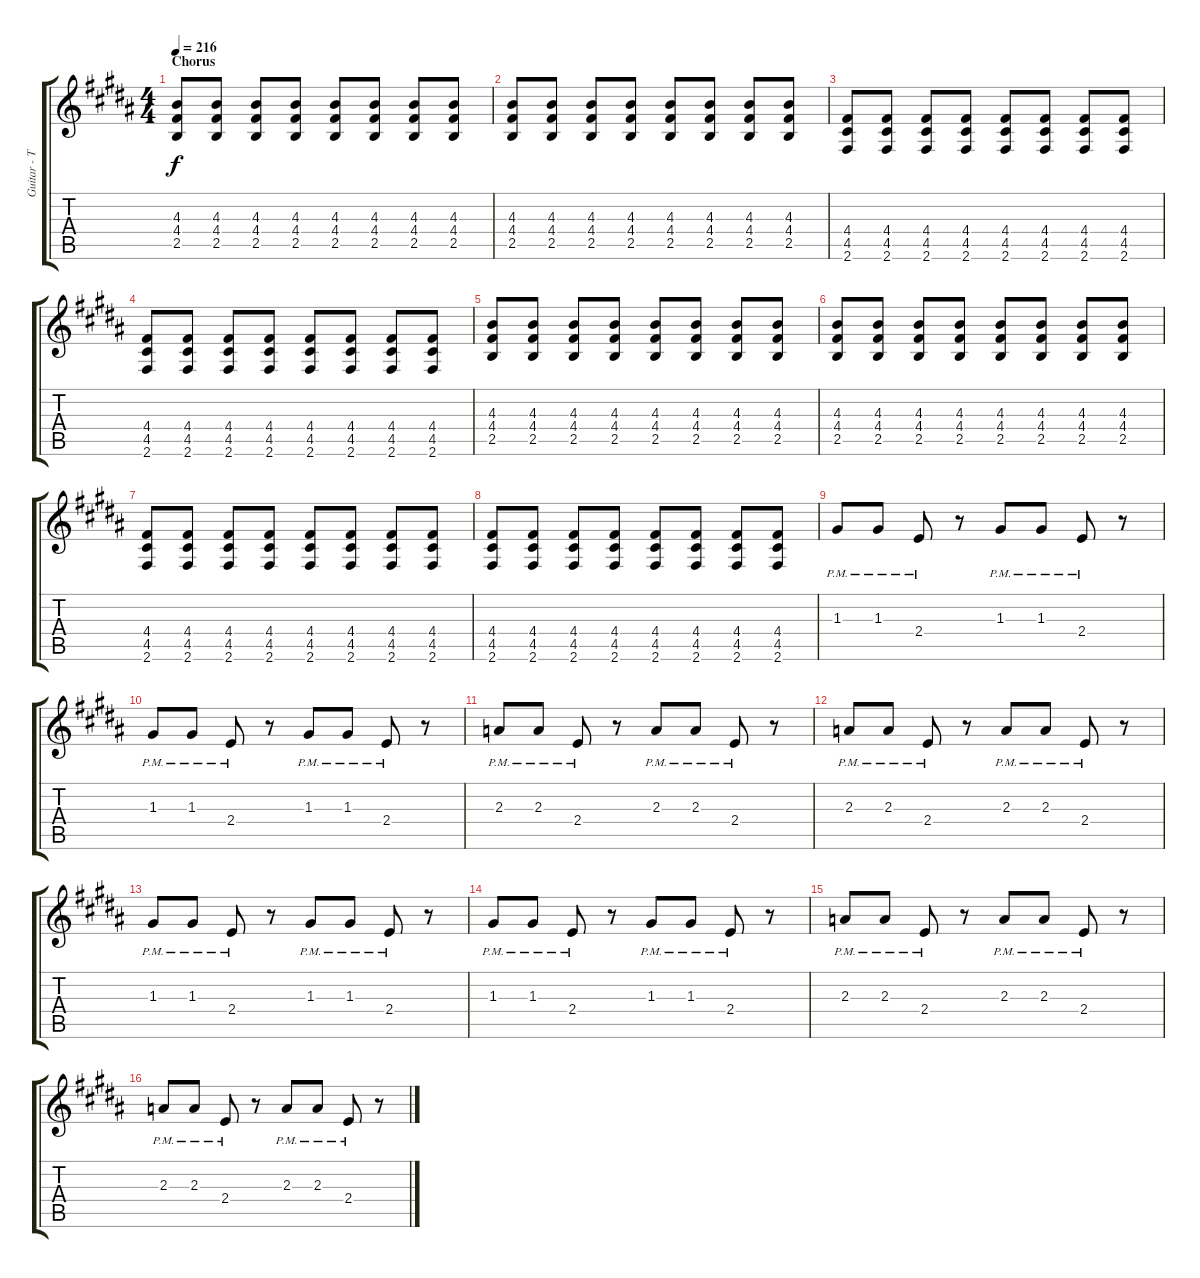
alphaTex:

\track ("Guitar - Tom DeLonge" "Guitar - T") {instrument overdrivenguitar}
\staff {score tabs}
\tuning (E4 B3 G3 D3 A2 E2) {hide}
\ts (4 4)
\section ("" "Chorus")
\tempo 216
\clef g2
\ks b
(4.3 4.4 2.5).8{dy f} (4.3 4.4 2.5).8 (4.3 4.4 2.5).8 (4.3 4.4 2.5).8 (4.3 4.4 2.5).8 (4.3 4.4 2.5).8 (4.3 4.4 2.5).8 (4.3 4.4 2.5).8 |
(4.3 4.4 2.5).8 (4.3 4.4 2.5).8 (4.3 4.4 2.5).8 (4.3 4.4 2.5).8 (4.3 4.4 2.5).8 (4.3 4.4 2.5).8 (4.3 4.4 2.5).8 (4.3 4.4 2.5).8 |
(4.4 4.5 2.6).8 (4.4 4.5 2.6).8 (4.4 4.5 2.6).8 (4.4 4.5 2.6).8 (4.4 4.5 2.6).8 (4.4 4.5 2.6).8 (4.4 4.5 2.6).8 (4.4 4.5 2.6).8 |
(4.4 4.5 2.6).8 (4.4 4.5 2.6).8 (4.4 4.5 2.6).8 (4.4 4.5 2.6).8 (4.4 4.5 2.6).8 (4.4 4.5 2.6).8 (4.4 4.5 2.6).8 (4.4 4.5 2.6).8 |
(4.3 4.4 2.5).8 (4.3 4.4 2.5).8 (4.3 4.4 2.5).8 (4.3 4.4 2.5).8 (4.3 4.4 2.5).8 (4.3 4.4 2.5).8 (4.3 4.4 2.5).8 (4.3 4.4 2.5).8 |
(4.3 4.4 2.5).8 (4.3 4.4 2.5).8 (4.3 4.4 2.5).8 (4.3 4.4 2.5).8 (4.3 4.4 2.5).8 (4.3 4.4 2.5).8 (4.3 4.4 2.5).8 (4.3 4.4 2.5).8 |
(4.4 4.5 2.6).8 (4.4 4.5 2.6).8 (4.4 4.5 2.6).8 (4.4 4.5 2.6).8 (4.4 4.5 2.6).8 (4.4 4.5 2.6).8 (4.4 4.5 2.6).8 (4.4 4.5 2.6).8 |
(4.4 4.5 2.6).8 (4.4 4.5 2.6).8 (4.4 4.5 2.6).8 (4.4 4.5 2.6).8 (4.4 4.5 2.6).8 (4.4 4.5 2.6).8 (4.4 4.5 2.6).8 (4.4 4.5 2.6).8 |
1.3{pm}.8 1.3{pm}.8 2.4{pm}.8 r.8 1.3{pm}.8 1.3{pm}.8 2.4{pm}.8 r.8 |
1.3{pm}.8 1.3{pm}.8 2.4{pm}.8 r.8 1.3{pm}.8 1.3{pm}.8 2.4{pm}.8 r.8 |
2.3{pm}.8 2.3{pm}.8 2.4{pm}.8 r.8 2.3{pm}.8 2.3{pm}.8 2.4{pm}.8 r.8 |
2.3{pm}.8 2.3{pm}.8 2.4{pm}.8 r.8 2.3{pm}.8 2.3{pm}.8 2.4{pm}.8 r.8 |
1.3{pm}.8 1.3{pm}.8 2.4{pm}.8 r.8 1.3{pm}.8 1.3{pm}.8 2.4{pm}.8 r.8 |
1.3{pm}.8 1.3{pm}.8 2.4{pm}.8 r.8 1.3{pm}.8 1.3{pm}.8 2.4{pm}.8 r.8 |
2.3{pm}.8 2.3{pm}.8 2.4{pm}.8 r.8 2.3{pm}.8 2.3{pm}.8 2.4{pm}.8 r.8 |
2.3{pm}.8 2.3{pm}.8 2.4{pm}.8 r.8 2.3{pm}.8 2.3{pm}.8 2.4{pm}.8 r.8
